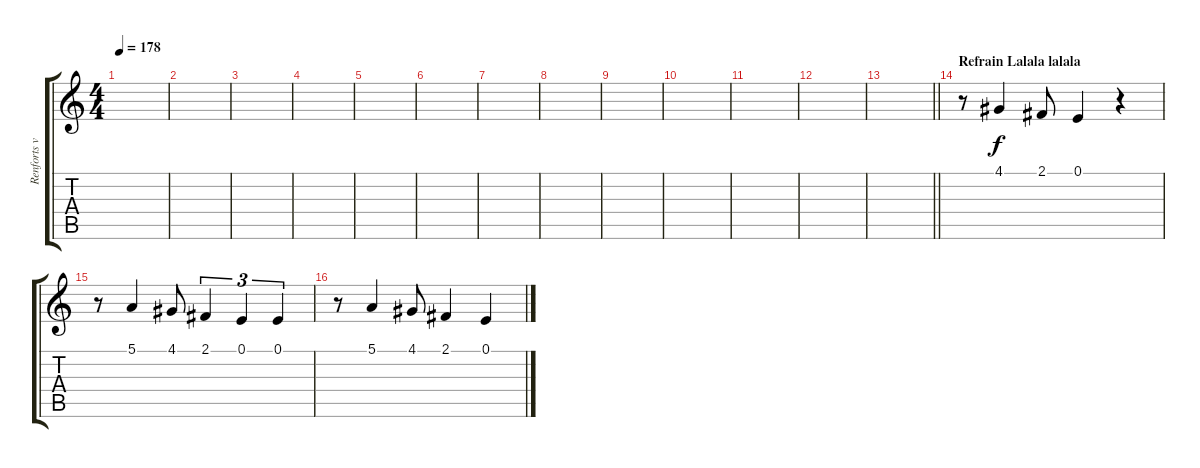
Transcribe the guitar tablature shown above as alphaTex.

\track ("Renforts voix" "Renforts v") {instrument oboe}
\staff {score tabs}
\tuning (E4 B3 G3 D3 A2 E2) {hide}
\ts (4 4)
\tempo 178
\clef g2
\ks c
|
|
|
|
|
|
|
|
|
|
|
|
\barLineRight lightlight
|
\section ("" "Refrain Lalala lalala ")
r.8 4.1.4 2.1.8 0.1.4 r.4 |
r.8 5.1.4 4.1.8 2.1.4{tu (3 2)} 0.1.4{tu (3 2)} 0.1.4{tu (3 2)} |
r.8 5.1.4 4.1.8 2.1.4 0.1.4
